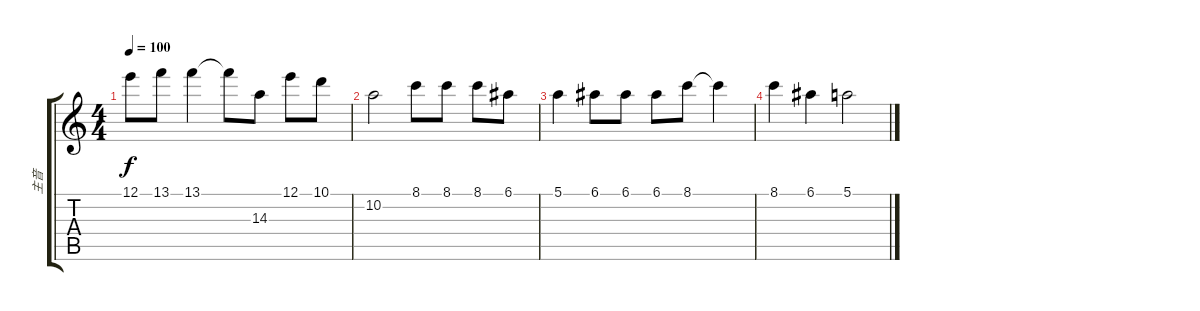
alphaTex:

\track ("主音" "主音") {instrument electricguitarjazz}
\staff {score tabs}
\tuning (E4 B3 G3 D3 A2 E2) {hide}
\ts (4 4)
\tempo 100
\clef g2
\ks c
12.1.8{dy f} 13.1.8 13.1.4 13.1{t}.8 14.3.8 12.1.8 10.1.8 |
10.2.2 8.1.8 8.1.8 8.1.8 6.1.8 |
5.1.4 6.1.8 6.1.8 6.1.8 8.1.8 8.1{t}.4 |
8.1.4 6.1.4 5.1.2
